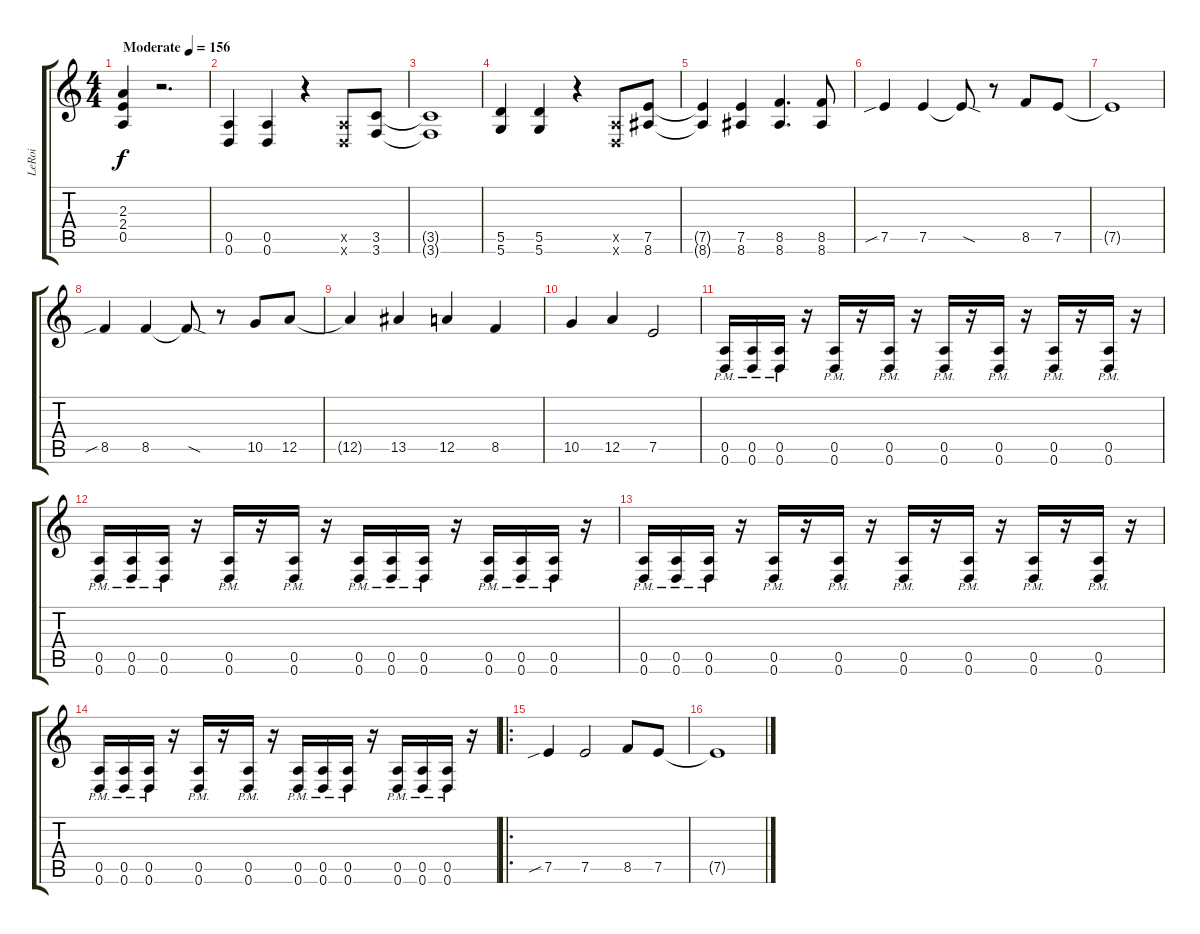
\track ("LeRoi" "LeRoi") {instrument distortionguitar}
\staff {score tabs}
\tuning (E4 B3 G3 D3 A2 D2) {hide}
\ts (4 4)
\tempo (156 "Moderate")
\clef g2
\ks c
(2.3 2.4 0.5).4{dy f instrument distortionguitar} r.2{d} |
(0.5 0.6).4 (0.5 0.6).4 r.4 (0.5{x} 0.6{x}).8 (3.5 3.6).8 |
(3.5{t} 3.6{t}).1 |
(5.5 5.6).4 (5.5 5.6).4 r.4 (0.5{x} 0.6{x}).8 (7.5 8.6).8 |
(7.5{t} 8.6{t}).4 (7.5 8.6).4 (8.5 8.6).4{d} (8.5 8.6).8 |
7.5{sib}.4 7.5.4 7.5{sod t}.8 r.8 8.5.8 7.5.8 |
7.5{t}.1 |
8.5{sib}.4 8.5.4 8.5{sod t}.8 r.8 10.5.8 12.5.8 |
12.5{t}.4 13.5.4 12.5.4 8.5.4 |
10.5.4 12.5.4 7.5.2 |
(0.5{pm} 0.6{pm}).16 (0.5{pm} 0.6{pm}).16 (0.5{pm} 0.6{pm}).16 r.16 (0.5{pm} 0.6{pm}).16 r.16 (0.5{pm} 0.6{pm}).16 r.16 (0.5{pm} 0.6{pm}).16 r.16 (0.5{pm} 0.6{pm}).16 r.16 (0.5{pm} 0.6{pm}).16 r.16 (0.5{pm} 0.6{pm}).16 r.16 |
(0.5{pm} 0.6{pm}).16 (0.5{pm} 0.6{pm}).16 (0.5{pm} 0.6{pm}).16 r.16 (0.5{pm} 0.6{pm}).16 r.16 (0.5{pm} 0.6{pm}).16 r.16 (0.5{pm} 0.6{pm}).16 (0.5{pm} 0.6{pm}).16 (0.5{pm} 0.6{pm}).16 r.16 (0.5{pm} 0.6{pm}).16 (0.5{pm} 0.6{pm}).16 (0.5{pm} 0.6{pm}).16 r.16 |
(0.5{pm} 0.6{pm}).16 (0.5{pm} 0.6{pm}).16 (0.5{pm} 0.6{pm}).16 r.16 (0.5{pm} 0.6{pm}).16 r.16 (0.5{pm} 0.6{pm}).16 r.16 (0.5{pm} 0.6{pm}).16 r.16 (0.5{pm} 0.6{pm}).16 r.16 (0.5{pm} 0.6{pm}).16 r.16 (0.5{pm} 0.6{pm}).16 r.16 |
(0.5{pm} 0.6{pm}).16 (0.5{pm} 0.6{pm}).16 (0.5{pm} 0.6{pm}).16 r.16 (0.5{pm} 0.6{pm}).16 r.16 (0.5{pm} 0.6{pm}).16 r.16 (0.5{pm} 0.6{pm}).16 (0.5{pm} 0.6{pm}).16 (0.5{pm} 0.6{pm}).16 r.16 (0.5{pm} 0.6{pm}).16 (0.5{pm} 0.6{pm}).16 (0.5{pm} 0.6{pm}).16 r.16 |
\ro
7.5{sib}.4 7.5.2 8.5.8 7.5.8 |
7.5{t}.1
